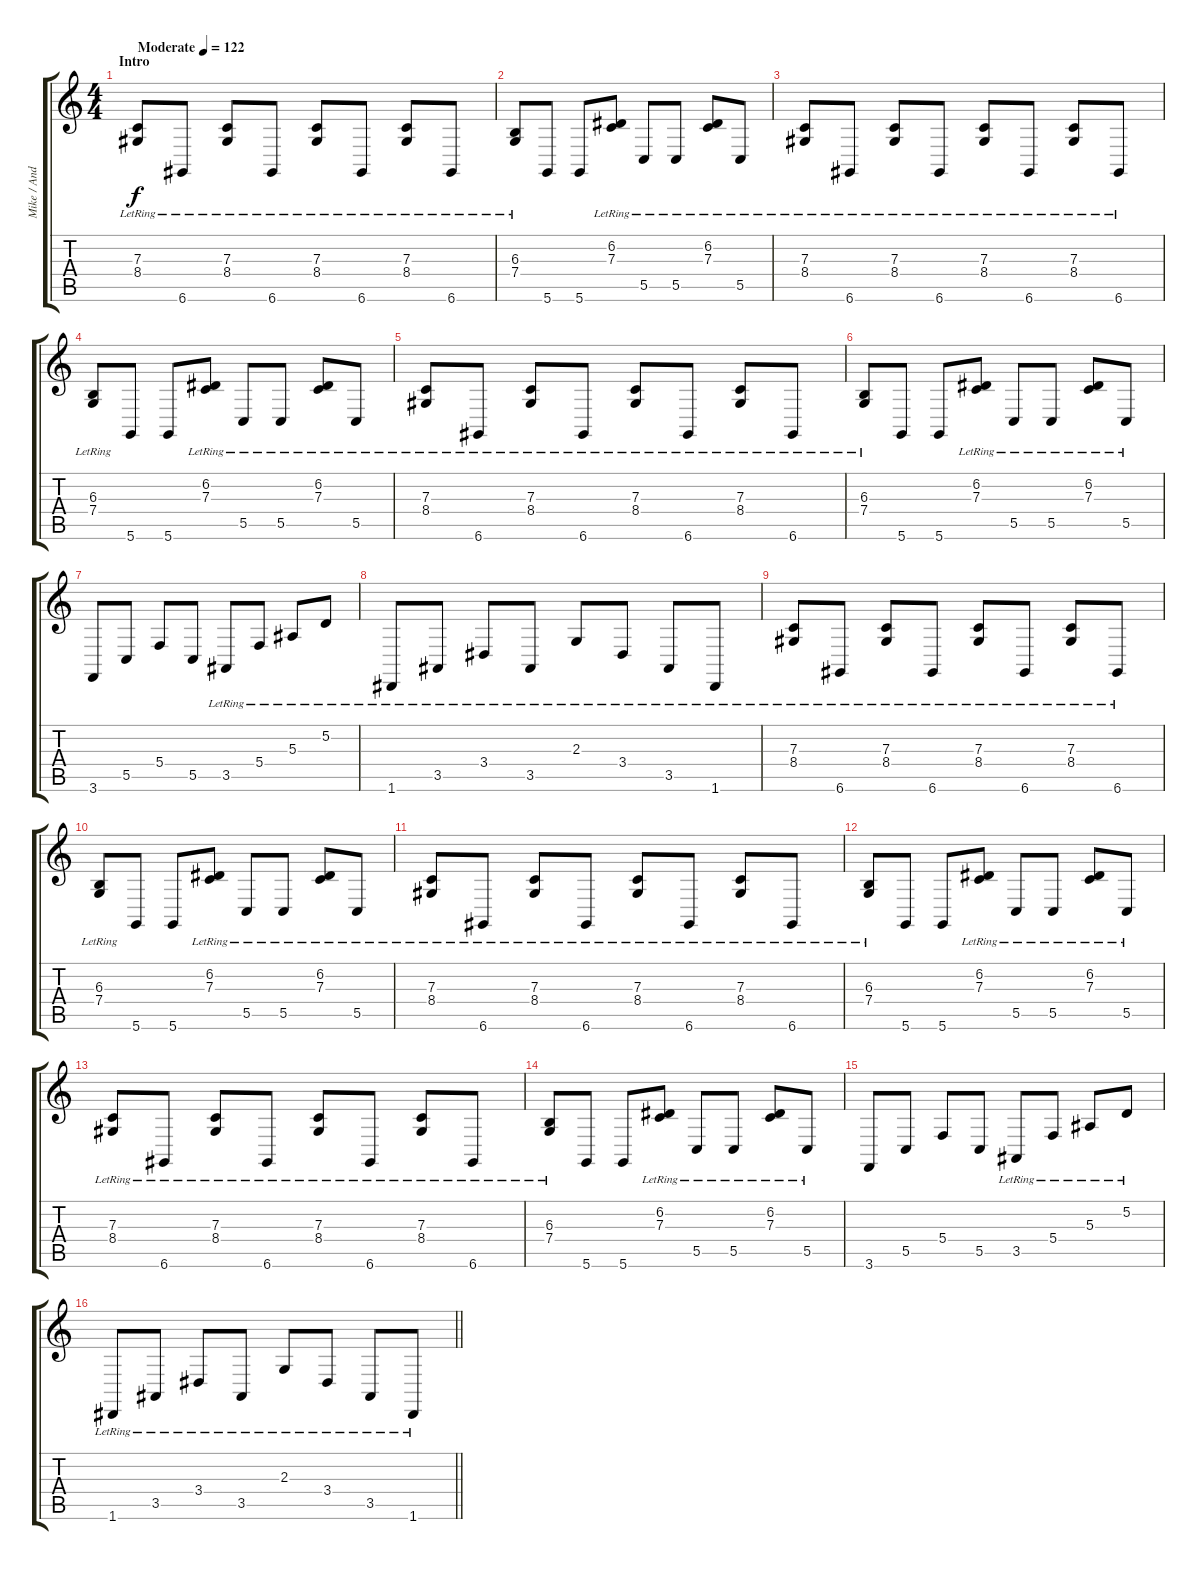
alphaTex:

\track ("Mike / Andy Fills" "Mike / And") {instrument harpsichord}
\staff {score tabs}
\tuning (D4 A3 F3 C3 G2 D2) {hide}
\ts (4 4)
\section ("" "Intro")
\tempo (122 "Moderate")
\clef g2
\ks c
(7.3{lr} 8.4{lr}).8{dy f instrument harpsichord} 6.6{lr}.8 (7.3{lr} 8.4{lr}).8 6.6{lr}.8 (7.3{lr} 8.4{lr}).8 6.6{lr}.8 (7.3{lr} 8.4{lr}).8 6.6{lr}.8 |
(6.3{lr} 7.4).8 5.6.8 5.6.8 (6.2{lr} 7.3{lr}).8 5.5{lr}.8 5.5{lr}.8 (6.2{lr} 7.3{lr}).8 5.5{lr}.8 |
(7.3{lr} 8.4{lr}).8 6.6{lr}.8 (7.3{lr} 8.4{lr}).8 6.6{lr}.8 (7.3{lr} 8.4{lr}).8 6.6{lr}.8 (7.3{lr} 8.4{lr}).8 6.6{lr}.8 |
(6.3{lr} 7.4).8 5.6.8 5.6.8 (6.2{lr} 7.3{lr}).8 5.5{lr}.8 5.5{lr}.8 (6.2{lr} 7.3{lr}).8 5.5{lr}.8 |
(7.3{lr} 8.4{lr}).8 6.6{lr}.8 (7.3{lr} 8.4{lr}).8 6.6{lr}.8 (7.3{lr} 8.4{lr}).8 6.6{lr}.8 (7.3{lr} 8.4{lr}).8 6.6{lr}.8 |
(6.3{lr} 7.4).8 5.6.8 5.6.8 (6.2{lr} 7.3{lr}).8 5.5{lr}.8 5.5{lr}.8 (6.2{lr} 7.3{lr}).8 5.5{lr}.8 |
3.6.8 5.5.8 5.4.8 5.5.8 3.5{lr}.8 5.4{lr}.8 5.3{lr}.8 5.2{lr}.8 |
1.6{lr}.8 3.5{lr}.8 3.4{lr}.8 3.5{lr}.8 2.3{lr}.8 3.4{lr}.8 3.5{lr}.8 1.6{lr}.8 |
(7.3{lr} 8.4{lr}).8 6.6{lr}.8 (7.3{lr} 8.4{lr}).8 6.6{lr}.8 (7.3{lr} 8.4{lr}).8 6.6{lr}.8 (7.3{lr} 8.4{lr}).8 6.6{lr}.8 |
(6.3{lr} 7.4).8 5.6.8 5.6.8 (6.2{lr} 7.3{lr}).8 5.5{lr}.8 5.5{lr}.8 (6.2{lr} 7.3{lr}).8 5.5{lr}.8 |
(7.3{lr} 8.4{lr}).8 6.6{lr}.8 (7.3{lr} 8.4{lr}).8 6.6{lr}.8 (7.3{lr} 8.4{lr}).8 6.6{lr}.8 (7.3{lr} 8.4{lr}).8 6.6{lr}.8 |
(6.3{lr} 7.4).8 5.6.8 5.6.8 (6.2{lr} 7.3{lr}).8 5.5{lr}.8 5.5{lr}.8 (6.2{lr} 7.3{lr}).8 5.5{lr}.8 |
(7.3{lr} 8.4{lr}).8 6.6{lr}.8 (7.3{lr} 8.4{lr}).8 6.6{lr}.8 (7.3{lr} 8.4{lr}).8 6.6{lr}.8 (7.3{lr} 8.4{lr}).8 6.6{lr}.8 |
(6.3{lr} 7.4).8 5.6.8 5.6.8 (6.2{lr} 7.3{lr}).8 5.5{lr}.8 5.5{lr}.8 (6.2{lr} 7.3{lr}).8 5.5{lr}.8 |
3.6.8 5.5.8 5.4.8 5.5.8 3.5{lr}.8 5.4{lr}.8 5.3{lr}.8 5.2{lr}.8 |
\barLineRight lightlight
1.6{lr}.8 3.5{lr}.8 3.4{lr}.8 3.5{lr}.8 2.3{lr}.8 3.4{lr}.8 3.5{lr}.8 1.6{lr}.8
